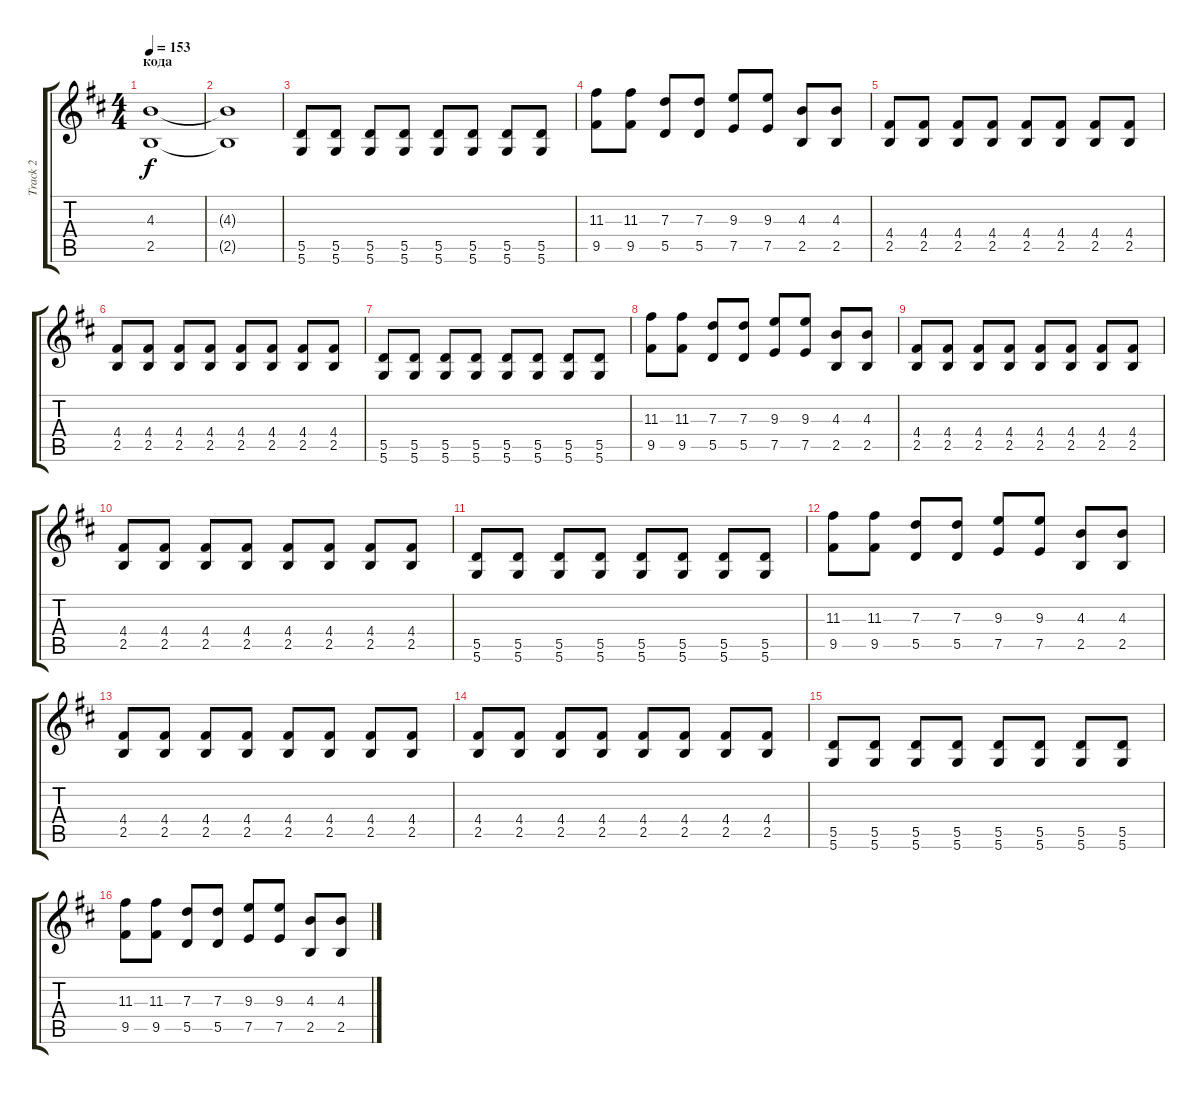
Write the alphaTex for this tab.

\track ("Track 2" "Track 2") {instrument overdrivenguitar}
\staff {score tabs}
\tuning (E4 B3 G3 D3 A2 D2) {hide}
\ts (4 4)
\section ("" "кода ")
\tempo 153
\clef g2
\ks bminor
(4.3 2.5).1{dy f} |
(4.3{t} 2.5{t}).1 |
(5.5 5.6).8 (5.5 5.6).8 (5.5 5.6).8 (5.5 5.6).8 (5.5 5.6).8 (5.5 5.6).8 (5.5 5.6).8 (5.5 5.6).8 |
(11.3 9.5).8 (11.3 9.5).8 (7.3 5.5).8 (7.3 5.5).8 (9.3 7.5).8 (9.3 7.5).8 (4.3 2.5).8 (4.3 2.5).8 |
(4.4 2.5).8 (4.4 2.5).8 (4.4 2.5).8 (4.4 2.5).8 (4.4 2.5).8 (4.4 2.5).8 (4.4 2.5).8 (4.4 2.5).8 |
(4.4 2.5).8 (4.4 2.5).8 (4.4 2.5).8 (4.4 2.5).8 (4.4 2.5).8 (4.4 2.5).8 (4.4 2.5).8 (4.4 2.5).8 |
(5.5 5.6).8 (5.5 5.6).8 (5.5 5.6).8 (5.5 5.6).8 (5.5 5.6).8 (5.5 5.6).8 (5.5 5.6).8 (5.5 5.6).8 |
(11.3 9.5).8 (11.3 9.5).8 (7.3 5.5).8 (7.3 5.5).8 (9.3 7.5).8 (9.3 7.5).8 (4.3 2.5).8 (4.3 2.5).8 |
(4.4 2.5).8 (4.4 2.5).8 (4.4 2.5).8 (4.4 2.5).8 (4.4 2.5).8 (4.4 2.5).8 (4.4 2.5).8 (4.4 2.5).8 |
(4.4 2.5).8 (4.4 2.5).8 (4.4 2.5).8 (4.4 2.5).8 (4.4 2.5).8 (4.4 2.5).8 (4.4 2.5).8 (4.4 2.5).8 |
(5.5 5.6).8 (5.5 5.6).8 (5.5 5.6).8 (5.5 5.6).8 (5.5 5.6).8 (5.5 5.6).8 (5.5 5.6).8 (5.5 5.6).8 |
(11.3 9.5).8 (11.3 9.5).8 (7.3 5.5).8 (7.3 5.5).8 (9.3 7.5).8 (9.3 7.5).8 (4.3 2.5).8 (4.3 2.5).8 |
(4.4 2.5).8 (4.4 2.5).8 (4.4 2.5).8 (4.4 2.5).8 (4.4 2.5).8 (4.4 2.5).8 (4.4 2.5).8 (4.4 2.5).8 |
(4.4 2.5).8 (4.4 2.5).8 (4.4 2.5).8 (4.4 2.5).8 (4.4 2.5).8 (4.4 2.5).8 (4.4 2.5).8 (4.4 2.5).8 |
(5.5 5.6).8 (5.5 5.6).8 (5.5 5.6).8 (5.5 5.6).8 (5.5 5.6).8 (5.5 5.6).8 (5.5 5.6).8 (5.5 5.6).8 |
(11.3 9.5).8 (11.3 9.5).8 (7.3 5.5).8 (7.3 5.5).8 (9.3 7.5).8 (9.3 7.5).8 (4.3 2.5).8 (4.3 2.5).8
